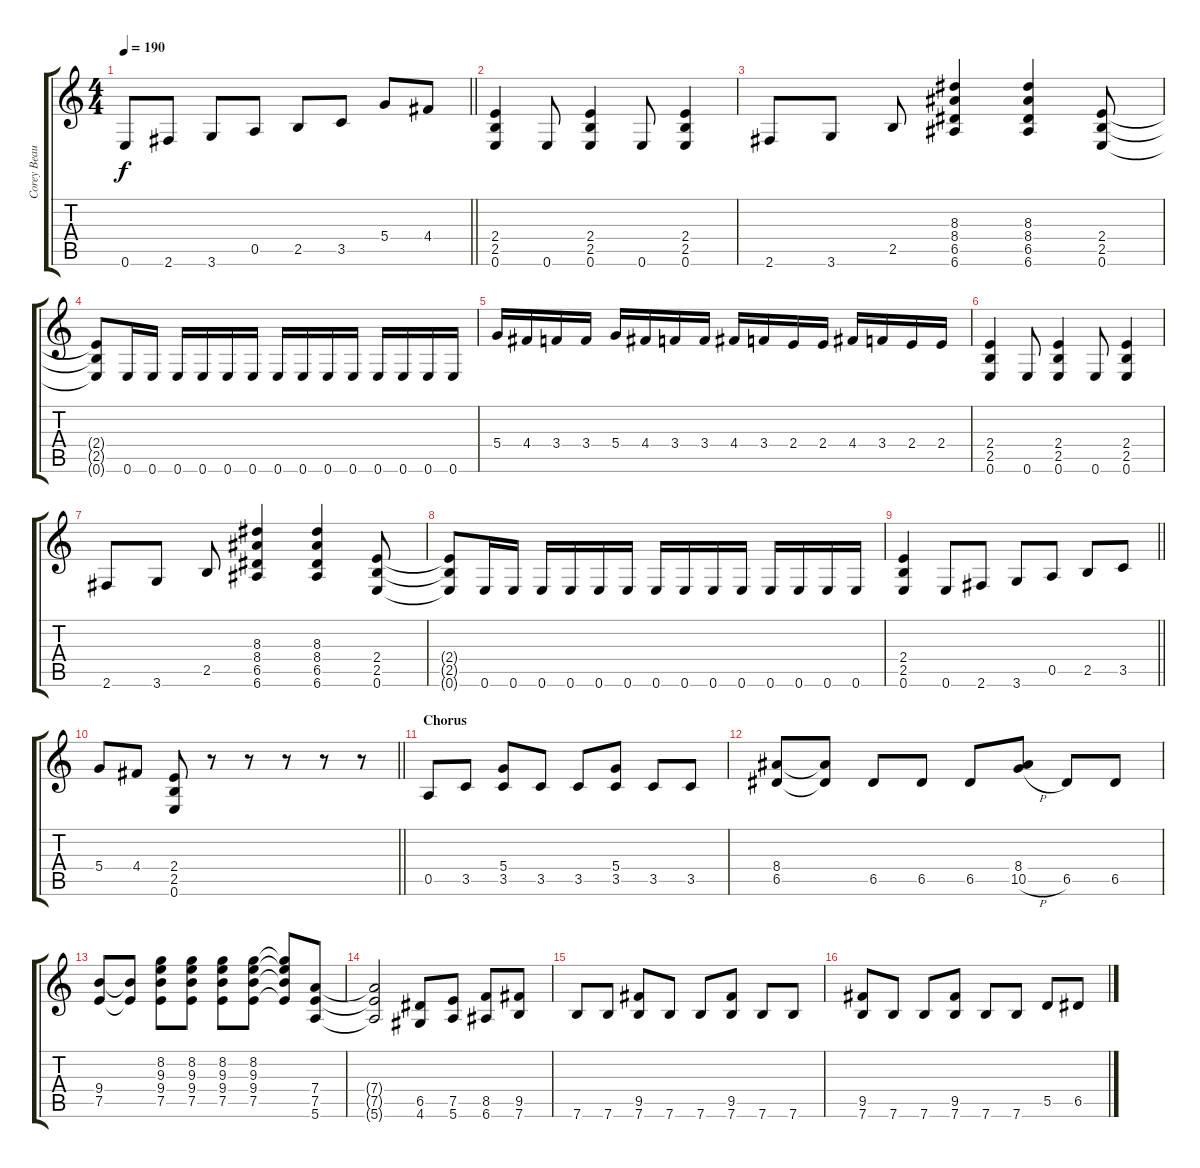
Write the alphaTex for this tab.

\track ("Corey Beaulieu" "Corey Beau") {instrument distortionguitar}
\staff {score tabs}
\tuning (E4 B3 G3 D3 A2 E2) {hide}
\ts (4 4)
\tempo 190
\clef g2
\barLineRight lightlight
\ks c
0.6.8{dy f} 2.6.8 3.6.8 0.5.8 2.5.8 3.5.8 5.4.8 4.4.8 |
(2.4 2.5 0.6).4 0.6.8 (2.4 2.5 0.6).4 0.6.8 (2.4 2.5 0.6).4 |
2.6.8 3.6.8 2.5.8 (8.3 8.4 6.5 6.6).4 (8.3 8.4 6.5 6.6).4 (2.4 2.5 0.6).8 |
(2.4{t} 2.5{t} 0.6{t}).8 0.6.16 0.6.16 0.6.16 0.6.16 0.6.16 0.6.16 0.6.16 0.6.16 0.6.16 0.6.16 0.6.16 0.6.16 0.6.16 0.6.16 |
5.4.16 4.4.16 3.4.16 3.4.16 5.4.16 4.4.16 3.4.16 3.4.16 4.4.16 3.4.16 2.4.16 2.4.16 4.4.16 3.4.16 2.4.16 2.4.16 |
(2.4 2.5 0.6).4 0.6.8 (2.4 2.5 0.6).4 0.6.8 (2.4 2.5 0.6).4 |
2.6.8 3.6.8 2.5.8 (8.3 8.4 6.5 6.6).4 (8.3 8.4 6.5 6.6).4 (2.4 2.5 0.6).8 |
(2.4{t} 2.5{t} 0.6{t}).8 0.6.16 0.6.16 0.6.16 0.6.16 0.6.16 0.6.16 0.6.16 0.6.16 0.6.16 0.6.16 0.6.16 0.6.16 0.6.16 0.6.16 |
\barLineRight lightlight
(2.4 2.5 0.6).4 0.6.8 2.6.8 3.6.8 0.5.8 2.5.8 3.5.8 |
\barLineRight lightlight
5.4.8 4.4.8 (2.4 2.5 0.6).8 r.8 r.8 r.8 r.8 r.8 |
\section ("" "Chorus")
0.5.8 3.5.8 (5.4 3.5).8 3.5.8 3.5.8 (5.4 3.5).8 3.5.8 3.5.8 |
(8.4 6.5).8 (8.4{t} 6.5{t}).8 6.5.8 6.5.8 6.5.8 (8.4 10.5{h}).8 6.5.8 6.5.8 |
(9.4 7.5).8 (9.4{t} 7.5{t}).8 (8.2 9.3 9.4 7.5).8 (8.2 9.3 9.4 7.5).8 (8.2 9.3 9.4 7.5).8 (8.2 9.3 9.4 7.5).8 (8.2{t} 9.3{t} 9.4{t} 7.5{t}).8 (7.4 7.5 5.6).8 |
(7.4{t} 7.5{t} 5.6{t}).2 (6.5 4.6).8 (7.5 5.6).8 (8.5 6.6).8 (9.5 7.6).8 |
7.6.8 7.6.8 (9.5 7.6).8 7.6.8 7.6.8 (9.5 7.6).8 7.6.8 7.6.8 |
(9.5 7.6).8 7.6.8 7.6.8 (9.5 7.6).8 7.6.8 7.6.8 5.5.8 6.5.8
